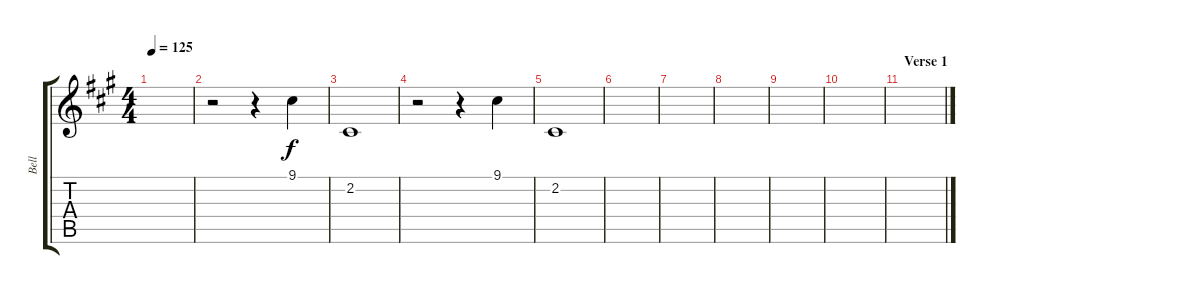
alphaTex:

\track ("Bell" "Bell") {instrument electricpiano2}
\staff {score tabs}
\tuning (E4 B3 G3 D3 A2 E2) {hide}
\ts (4 4)
\tempo 125
\clef g2
\ks a
|
r.2 r.4 9.1.4 |
2.2.1 |
r.2 r.4 9.1.4 |
2.2.1 |
|
|
|
|
|
\section ("" "Verse 1")
